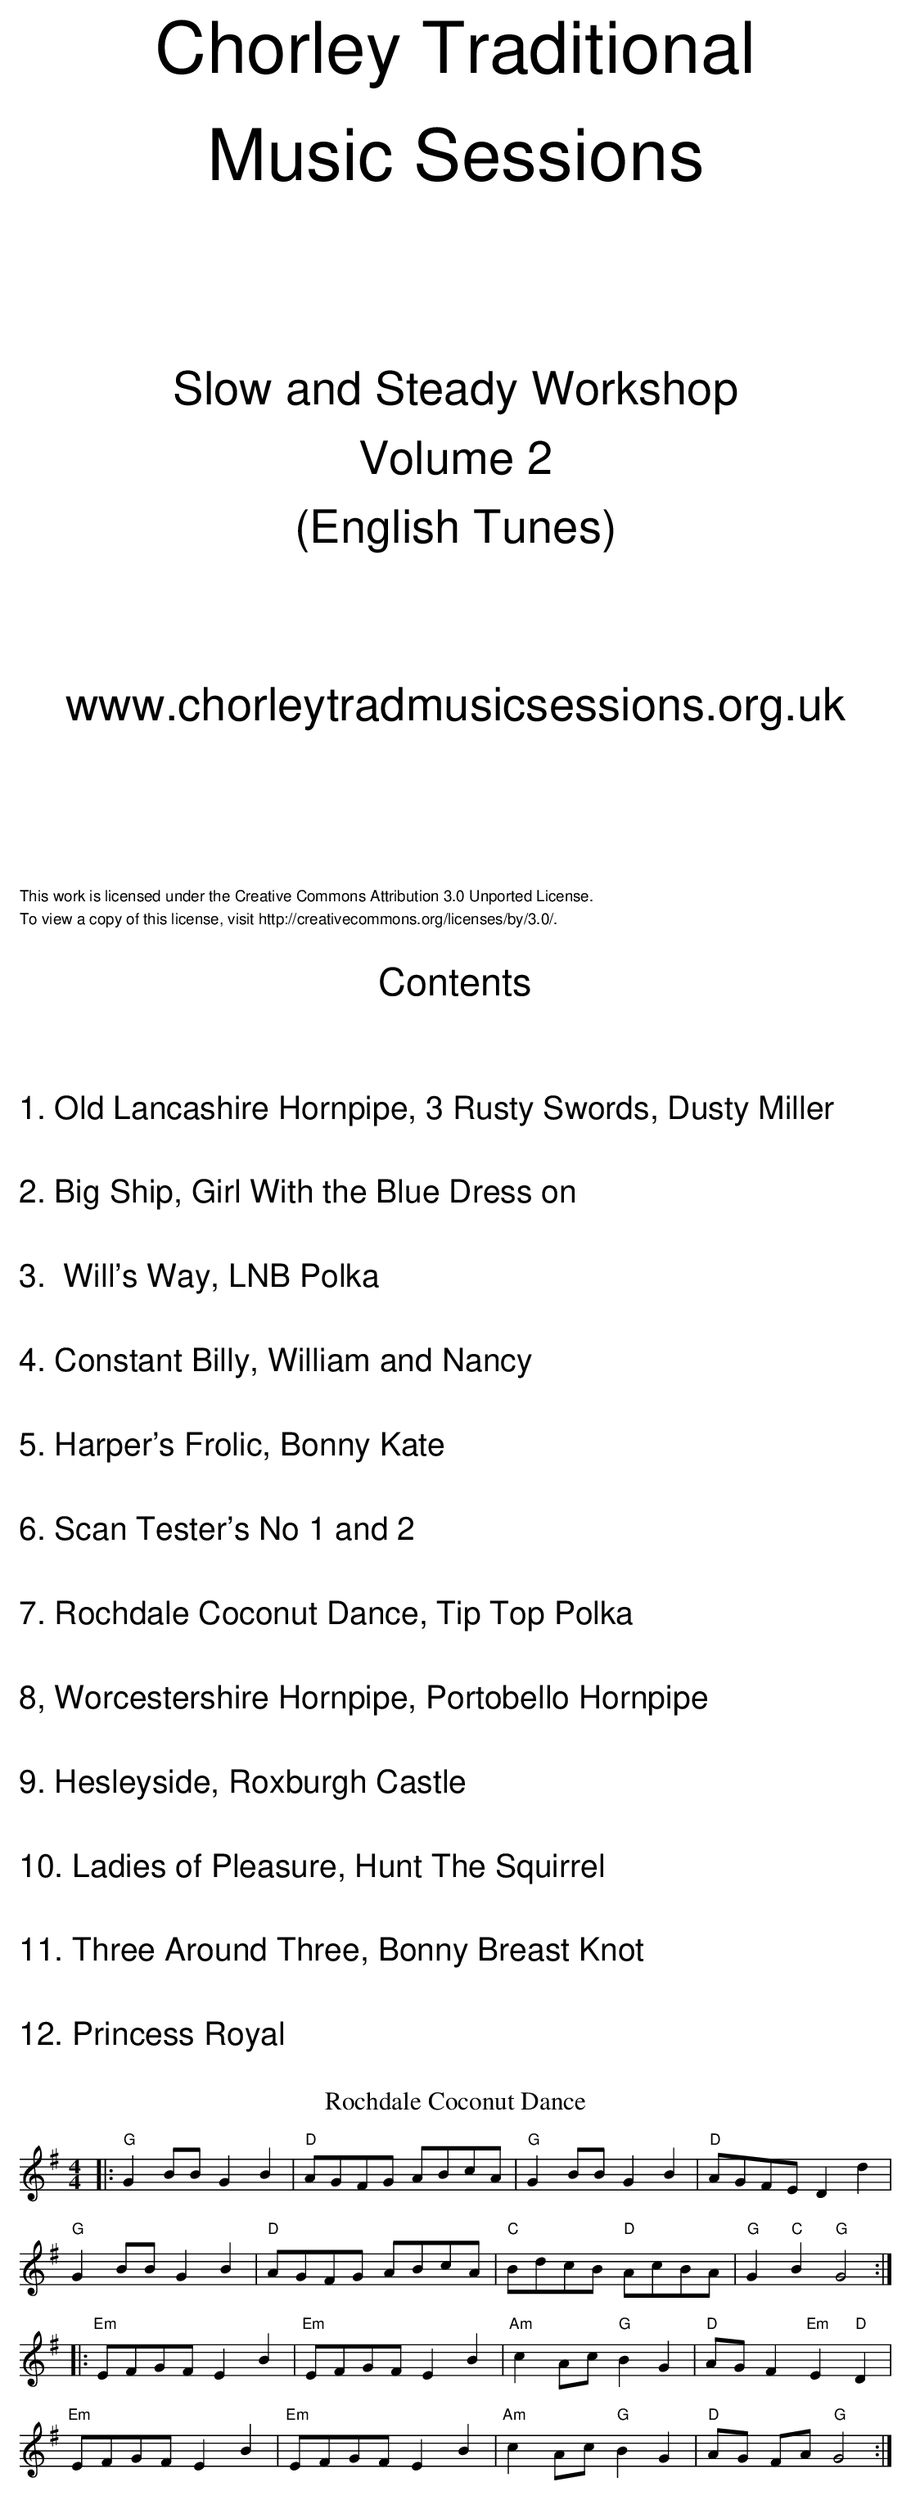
X:1
T:Rochdale Coconut Dance
M: 4/4
L: 1/8
K:Gmaj
|: "G"G2 BB G2 B2 | "D"AGFG ABcA | "G"G2 BB G2 B2| "D"AGFE D2 d2 |
"G"G2 BB G2 B2 | "D"AGFG ABcA | "C"BdcB "D"AcBA |"G"G2 "C"B2 "G"G4 :|
|: "Em"EFGF E2 B2 | "Em"EFGF E2 B2 | "Am"c2 Ac "G"B2 G2 | "D"AG F2 "Em"E2 "D"D2 |
"Em"EFGF E2 B2 | "Em"EFGF E2 B2 | "Am"c2 Ac "G"B2 G2 | "D"AG FA "G"G4:|
